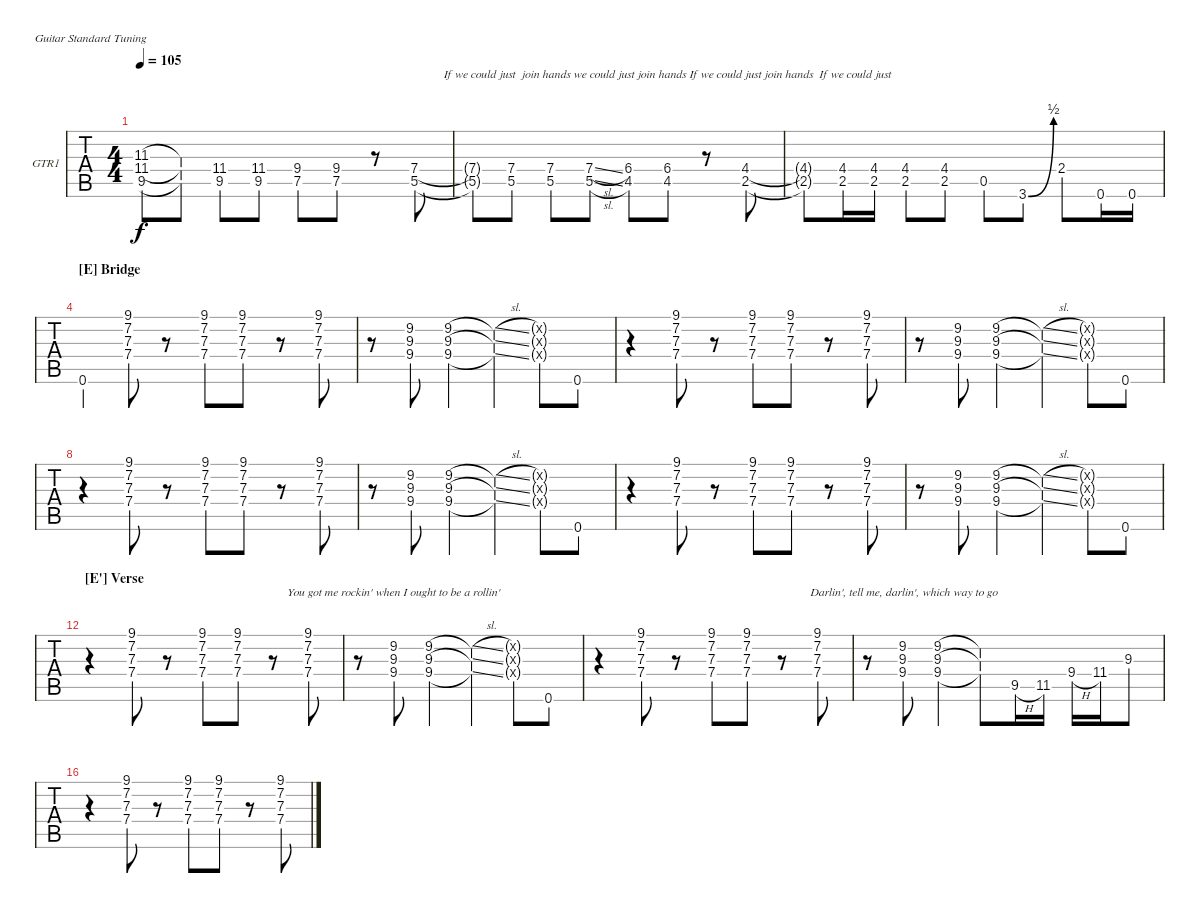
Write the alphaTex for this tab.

\bracketExtendMode nobrackets
\firstSystemTrackNameOrientation horizontal
\otherSystemsTrackNameOrientation horizontal
\defaultBarNumberDisplay FirstOfSystem
\track ("Guitar" "GTR1") {instrument distortionguitar}
\staff {tabs}
\tuning (E4 B3 G3 D3 A2 E2)
\ts (4 4)
\tempo 105
\clef g2
\ks c
(11.4 9.5 11.3).8{lyrics (0 "") lyrics (1 "") lyrics (2 "") lyrics (3 "") lyrics (4 "") dy f} (11.4{t} 9.5{t} 11.3{t}).8{lyrics (0 "") lyrics (1 "") lyrics (2 "") lyrics (3 "") lyrics (4 "")} (11.4 9.5).8{lyrics (0 "") lyrics (1 "") lyrics (2 "") lyrics (3 "") lyrics (4 "")} (11.4 9.5).8{lyrics (0 "") lyrics (1 "") lyrics (2 "") lyrics (3 "") lyrics (4 "")} (9.4 7.5).8{lyrics (0 "") lyrics (1 "") lyrics (2 "") lyrics (3 "") lyrics (4 "")} (9.4 7.5).8{lyrics (0 "") lyrics (1 "") lyrics (2 "") lyrics (3 "") lyrics (4 "")} r.8 (7.4 5.5).8{lyrics (0 "") lyrics (1 "") lyrics (2 "") lyrics (3 "") lyrics (4 "")} |
(7.4{t} 5.5{t}).8{lyrics (0 "") lyrics (1 "") lyrics (2 "") lyrics (3 "") lyrics (4 "")} (7.4 5.5).8{lyrics (0 "") lyrics (1 "") lyrics (2 "") lyrics (3 "") lyrics (4 "")} (7.4 5.5).8{lyrics (0 "") lyrics (1 "") lyrics (2 "") lyrics (3 "") lyrics (4 "")} (7.4{sl} 5.5{sl}).8{lyrics (0 "") lyrics (1 "") lyrics (2 "") lyrics (3 "") lyrics (4 "")} (6.4 4.5).8{lyrics (0 "") lyrics (1 "") lyrics (2 "") lyrics (3 "") lyrics (4 "")} (6.4 4.5).8{lyrics (0 "If we could just  join hands we could just join hands If we could just join hands  If we could just ") lyrics (1 "") lyrics (2 "") lyrics (3 "") lyrics (4 "")} r.8 (4.4 2.5).8{lyrics (0 "") lyrics (1 "") lyrics (2 "") lyrics (3 "") lyrics (4 "")} |
(4.4{t} 2.5{t}).8{lyrics (0 "") lyrics (1 "") lyrics (2 "") lyrics (3 "") lyrics (4 "")} (4.4 2.5).16{lyrics (0 "") lyrics (1 "") lyrics (2 "") lyrics (3 "") lyrics (4 "")} (4.4 2.5).16{lyrics (0 "") lyrics (1 "") lyrics (2 "") lyrics (3 "") lyrics (4 "")} (4.4 2.5).8{lyrics (0 "") lyrics (1 "") lyrics (2 "") lyrics (3 "") lyrics (4 "")} (4.4 2.5).8{lyrics (0 "") lyrics (1 "") lyrics (2 "") lyrics (3 "") lyrics (4 "")} 0.5.8{lyrics (0 "") lyrics (1 "") lyrics (2 "") lyrics (3 "") lyrics (4 "")} 3.6{be (bend 0 0 60 2)}.8{lyrics (0 "") lyrics (1 "") lyrics (2 "") lyrics (3 "") lyrics (4 "")} 2.4.8{lyrics (0 "") lyrics (1 "") lyrics (2 "") lyrics (3 "") lyrics (4 "")} 0.6.16{lyrics (0 "") lyrics (1 "") lyrics (2 "") lyrics (3 "") lyrics (4 "")} 0.6.16{lyrics (0 "") lyrics (1 "") lyrics (2 "") lyrics (3 "") lyrics (4 "")} |
\section ("E" "Bridge")
\scale
0.295237 0.6.4{lyrics (0 "") lyrics (1 "") lyrics (2 "") lyrics (3 "") lyrics (4 "")} (7.2 7.3 7.4 9.1).8{lyrics (0 "") lyrics (1 "") lyrics (2 "") lyrics (3 "") lyrics (4 "")} r.8 (7.2 7.3 7.4 9.1).8{lyrics (0 "") lyrics (1 "") lyrics (2 "") lyrics (3 "") lyrics (4 "")} (7.2 7.3 7.4 9.1).8{lyrics (0 "") lyrics (1 "") lyrics (2 "") lyrics (3 "") lyrics (4 "")} r.8 (7.2 7.3 7.4 9.1).8{lyrics (0 "") lyrics (1 "") lyrics (2 "") lyrics (3 "") lyrics (4 "")} |
\scale
0.247824 r.8 (9.2 9.3 9.4).8{lyrics (0 "") lyrics (1 "") lyrics (2 "") lyrics (3 "") lyrics (4 "")} (9.2 9.3 9.4).4{lyrics (0 "") lyrics (1 "") lyrics (2 "") lyrics (3 "") lyrics (4 "")} (9.2{sl t} 9.3{sl t} 9.4{sl t}).4{lyrics (0 "") lyrics (1 "") lyrics (2 "") lyrics (3 "") lyrics (4 "")} (0.2{g x} 0.3{g x} 0.4{g x}).8{lyrics (0 "") lyrics (1 "") lyrics (2 "") lyrics (3 "") lyrics (4 "")} 0.6.8{lyrics (0 "") lyrics (1 "") lyrics (2 "") lyrics (3 "") lyrics (4 "")} |
\scale
0.229826 r.4 (7.2 7.3 7.4 9.1).8{lyrics (0 "") lyrics (1 "") lyrics (2 "") lyrics (3 "") lyrics (4 "")} r.8 (7.2 7.3 7.4 9.1).8{lyrics (0 "") lyrics (1 "") lyrics (2 "") lyrics (3 "") lyrics (4 "")} (7.2 7.3 7.4 9.1).8{lyrics (0 "") lyrics (1 "") lyrics (2 "") lyrics (3 "") lyrics (4 "")} r.8 (7.2 7.3 7.4 9.1).8{lyrics (0 "") lyrics (1 "") lyrics (2 "") lyrics (3 "") lyrics (4 "")} |
\scale
0.226953 r.8 (9.2 9.3 9.4).8{lyrics (0 "") lyrics (1 "") lyrics (2 "") lyrics (3 "") lyrics (4 "")} (9.2 9.3 9.4).4{lyrics (0 "") lyrics (1 "") lyrics (2 "") lyrics (3 "") lyrics (4 "")} (9.2{sl t} 9.3{sl t} 9.4{sl t}).4{lyrics (0 "") lyrics (1 "") lyrics (2 "") lyrics (3 "") lyrics (4 "")} (0.2{g x} 0.3{g x} 0.4{g x}).8{lyrics (0 "") lyrics (1 "") lyrics (2 "") lyrics (3 "") lyrics (4 "")} 0.6.8{lyrics (0 "") lyrics (1 "") lyrics (2 "") lyrics (3 "") lyrics (4 "")} |
r.4 (7.2 7.3 7.4 9.1).8{lyrics (0 "") lyrics (1 "") lyrics (2 "") lyrics (3 "") lyrics (4 "")} r.8 (7.2 7.3 7.4 9.1).8{lyrics (0 "") lyrics (1 "") lyrics (2 "") lyrics (3 "") lyrics (4 "")} (7.2 7.3 7.4 9.1).8{lyrics (0 "") lyrics (1 "") lyrics (2 "") lyrics (3 "") lyrics (4 "")} r.8 (7.2 7.3 7.4 9.1).8{lyrics (0 "") lyrics (1 "") lyrics (2 "") lyrics (3 "") lyrics (4 "")} |
r.8 (9.2 9.3 9.4).8{lyrics (0 "") lyrics (1 "") lyrics (2 "") lyrics (3 "") lyrics (4 "")} (9.2 9.3 9.4).4{lyrics (0 "") lyrics (1 "") lyrics (2 "") lyrics (3 "") lyrics (4 "")} (9.2{sl t} 9.3{sl t} 9.4{sl t}).4{lyrics (0 "") lyrics (1 "") lyrics (2 "") lyrics (3 "") lyrics (4 "")} (0.2{g x} 0.3{g x} 0.4{g x}).8{lyrics (0 "") lyrics (1 "") lyrics (2 "") lyrics (3 "") lyrics (4 "")} 0.6.8{lyrics (0 "") lyrics (1 "") lyrics (2 "") lyrics (3 "") lyrics (4 "")} |
r.4 (7.2 7.3 7.4 9.1).8{lyrics (0 "") lyrics (1 "") lyrics (2 "") lyrics (3 "") lyrics (4 "")} r.8 (7.2 7.3 7.4 9.1).8{lyrics (0 "") lyrics (1 "") lyrics (2 "") lyrics (3 "") lyrics (4 "")} (7.2 7.3 7.4 9.1).8{lyrics (0 "") lyrics (1 "") lyrics (2 "") lyrics (3 "") lyrics (4 "")} r.8 (7.2 7.3 7.4 9.1).8{lyrics (0 "") lyrics (1 "") lyrics (2 "") lyrics (3 "") lyrics (4 "")} |
r.8 (9.2 9.3 9.4).8{lyrics (0 "") lyrics (1 "") lyrics (2 "") lyrics (3 "") lyrics (4 "")} (9.2 9.3 9.4).4{lyrics (0 "") lyrics (1 "") lyrics (2 "") lyrics (3 "") lyrics (4 "")} (9.2{sl t} 9.3{sl t} 9.4{sl t}).4{lyrics (0 "") lyrics (1 "") lyrics (2 "") lyrics (3 "") lyrics (4 "")} (0.2{g x} 0.3{g x} 0.4{g x}).8{lyrics (0 "") lyrics (1 "") lyrics (2 "") lyrics (3 "") lyrics (4 "")} 0.6.8{lyrics (0 "") lyrics (1 "") lyrics (2 "") lyrics (3 "") lyrics (4 "")} |
\section ("E'" "Verse")
r.4 (7.2 7.3 7.4 9.1).8{lyrics (0 "") lyrics (1 "") lyrics (2 "") lyrics (3 "") lyrics (4 "")} r.8 (7.2 7.3 7.4 9.1).8{lyrics (0 "") lyrics (1 "") lyrics (2 "") lyrics (3 "") lyrics (4 "")} (7.2 7.3 7.4 9.1).8{lyrics (0 "") lyrics (1 "") lyrics (2 "") lyrics (3 "") lyrics (4 "")} r.8 (7.2 7.3 7.4 9.1).8{lyrics (0 "") lyrics (1 "") lyrics (2 "") lyrics (3 "") lyrics (4 "")} |
r.8 (9.2 9.3 9.4).8{lyrics (0 "You got me rockin' when I ought to be a rollin'      ") lyrics (1 "") lyrics (2 "") lyrics (3 "") lyrics (4 "")} (9.2 9.3 9.4).4{lyrics (0 "") lyrics (1 "") lyrics (2 "") lyrics (3 "") lyrics (4 "")} (9.2{sl t} 9.3{sl t} 9.4{sl t}).4{lyrics (0 "") lyrics (1 "") lyrics (2 "") lyrics (3 "") lyrics (4 "")} (0.2{g x} 0.3{g x} 0.4{g x}).8{lyrics (0 "") lyrics (1 "") lyrics (2 "") lyrics (3 "") lyrics (4 "")} 0.6.8{lyrics (0 "") lyrics (1 "") lyrics (2 "") lyrics (3 "") lyrics (4 "")} |
r.4 (7.2 7.3 7.4 9.1).8{lyrics (0 "") lyrics (1 "") lyrics (2 "") lyrics (3 "") lyrics (4 "")} r.8 (7.2 7.3 7.4 9.1).8{lyrics (0 "") lyrics (1 "") lyrics (2 "") lyrics (3 "") lyrics (4 "")} (7.2 7.3 7.4 9.1).8{lyrics (0 "") lyrics (1 "") lyrics (2 "") lyrics (3 "") lyrics (4 "")} r.8 (7.2 7.3 7.4 9.1).8{lyrics (0 "") lyrics (1 "") lyrics (2 "") lyrics (3 "") lyrics (4 "")} |
r.8 (9.2 9.3 9.4).8{lyrics (0 " Darlin', tell me, darlin', which way to go ") lyrics (1 "") lyrics (2 "") lyrics (3 "") lyrics (4 "")} (9.2 9.3 9.4).4{lyrics (0 "") lyrics (1 "") lyrics (2 "") lyrics (3 "") lyrics (4 "")} (9.2{t} 9.3{t} 9.4{t}).8{lyrics (0 "") lyrics (1 "") lyrics (2 "") lyrics (3 "") lyrics (4 "")} 9.5{h}.16{lyrics (0 "") lyrics (1 "") lyrics (2 "") lyrics (3 "") lyrics (4 "")} 11.5.16{lyrics (0 "") lyrics (1 "") lyrics (2 "") lyrics (3 "") lyrics (4 "")} 9.4{h}.16{lyrics (0 "") lyrics (1 "") lyrics (2 "") lyrics (3 "") lyrics (4 "")} 11.4.16{lyrics (0 "") lyrics (1 "") lyrics (2 "") lyrics (3 "") lyrics (4 "")} 9.3.8{lyrics (0 "") lyrics (1 "") lyrics (2 "") lyrics (3 "") lyrics (4 "")} |
r.4 (7.2 7.3 7.4 9.1).8{lyrics (0 "") lyrics (1 "") lyrics (2 "") lyrics (3 "") lyrics (4 "")} r.8 (7.2 7.3 7.4 9.1).8{lyrics (0 "") lyrics (1 "") lyrics (2 "") lyrics (3 "") lyrics (4 "")} (7.2 7.3 7.4 9.1).8{lyrics (0 "") lyrics (1 "") lyrics (2 "") lyrics (3 "") lyrics (4 "")} r.8 (7.2 7.3 7.4 9.1).8{lyrics (0 "") lyrics (1 "") lyrics (2 "") lyrics (3 "") lyrics (4 "")}
